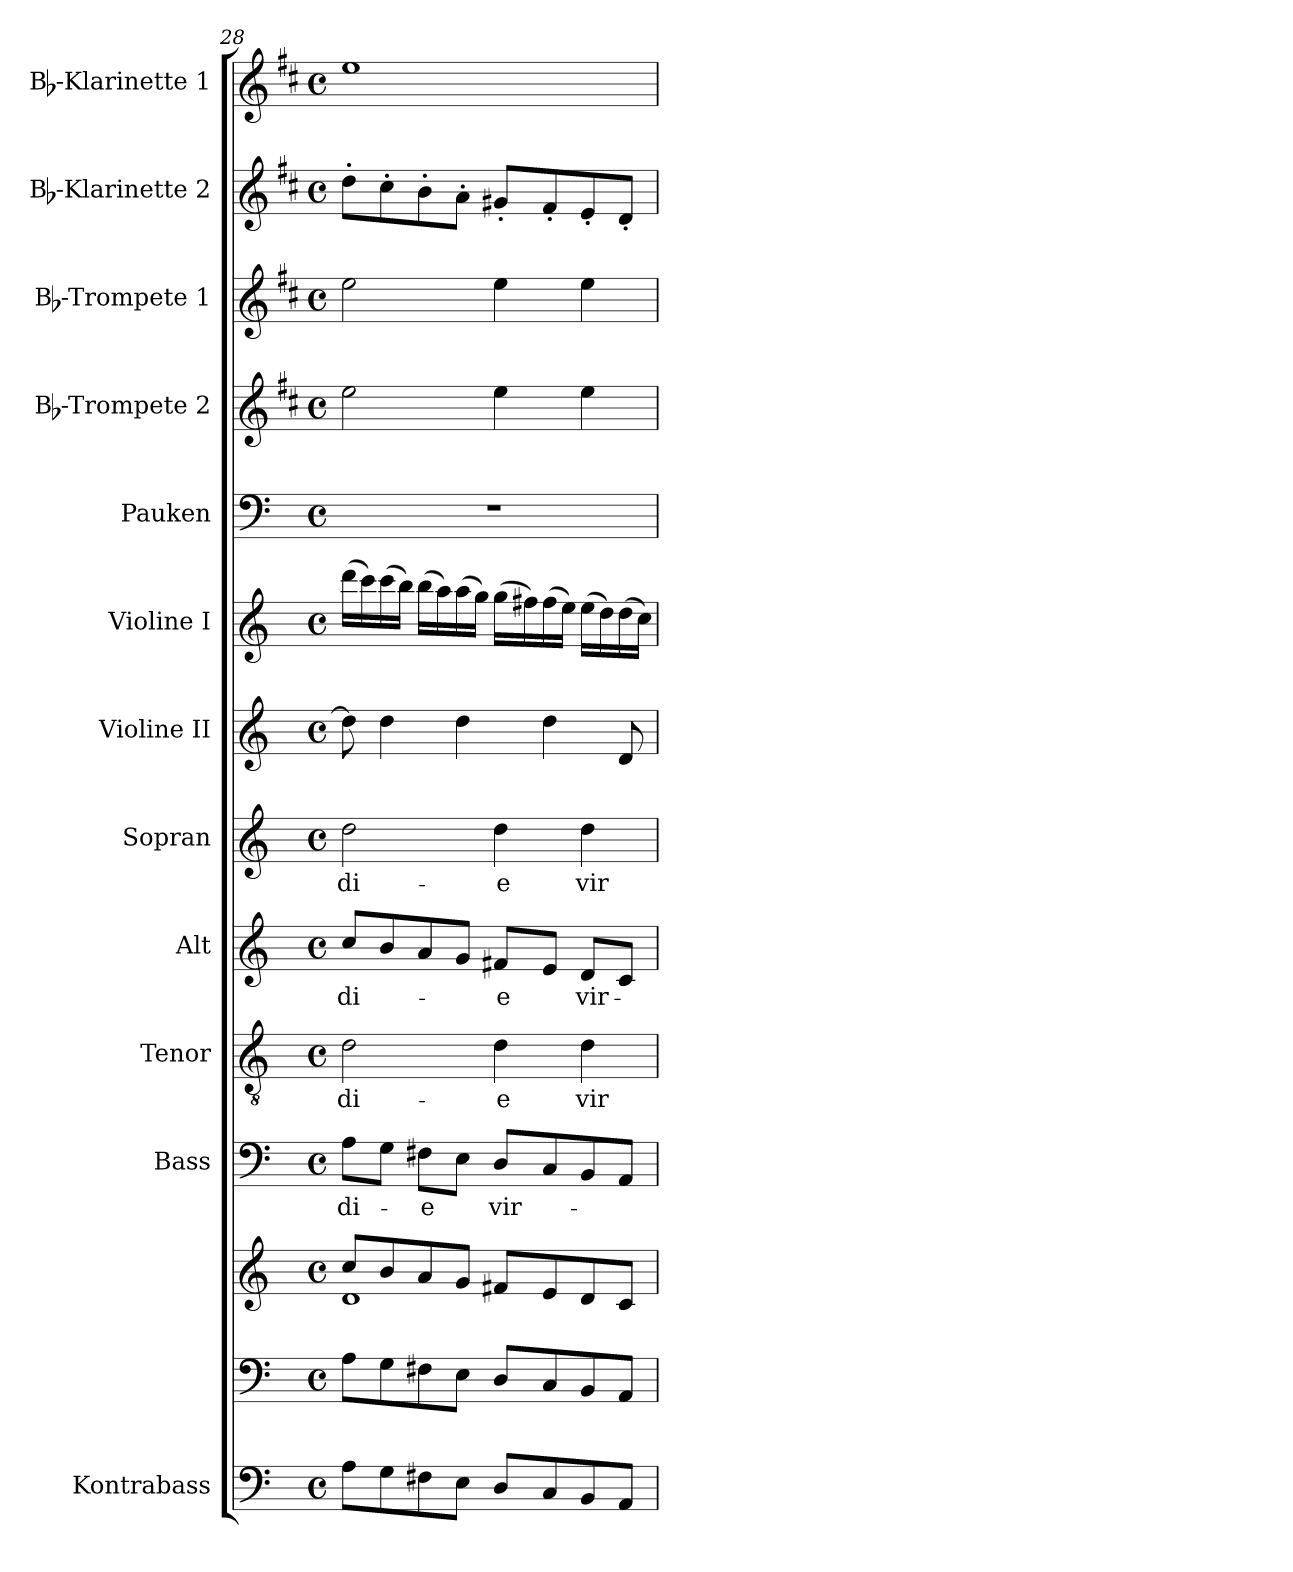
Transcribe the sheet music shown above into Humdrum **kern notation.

**kern	**kern	**kern	**kern	**text	**kern	**text	**kern	**text	**kern	**text	**kern	**kern	**kern	**kern	**kern	**kern	**kern
*part13	*part12	*part12	*part11	*part11	*part10	*part10	*part9	*part9	*part8	*part8	*part7	*part6	*part5	*part4	*part3	*part2	*part1
*staff14	*staff13	*staff12	*staff11	*staff11	*staff10	*staff10	*staff9	*staff9	*staff8	*staff8	*staff7	*staff6	*staff5	*staff4	*staff3	*staff2	*staff1
*I"Kontrabass	*	*	*I"Bass	*	*I"Tenor	*	*I"Alt	*	*I"Sopran	*	*I"Violine II	*I"Violine I	*I"Pauken	*I"Bb-Trompete 2	*I"Bb-Trompete 1	*I"Bb-Klarinette 2	*I"Bb-Klarinette 1
*I'Kb.	*	*	*I'B.	*	*I'T.	*	*I'A.	*	*I'S.	*	*I'Vl. II	*I'Vl. I	*I'Pk.	*I'Bb Trp. 2	*I'Bb Trp. 1	*I'Bb Kl. 2	*I'Bb Kl. 1
*clefF4	*clefF4	*clefG2	*clefF4	*	*clefGv2	*	*clefG2	*	*clefG2	*	*clefG2	*clefG2	*clefF4	*clefG2	*clefG2	*clefG2	*clefG2
*ITrd7c12	*	*	*	*	*	*	*	*	*	*	*	*	*	*ITrd1c2	*ITrd1c2	*ITrd1c2	*ITrd1c2
*k[]	*k[]	*k[]	*k[]	*	*k[]	*	*k[]	*	*k[]	*	*k[]	*k[]	*k[]	*k[]	*k[]	*k[]	*k[]
*C:	*C:	*C:	*C:	*	*C:	*	*C:	*	*C:	*	*C:	*C:	*C:	*C:	*C:	*C:	*C:
*M4/4	*M4/4	*M4/4	*M4/4	*	*M4/4	*	*M4/4	*	*M4/4	*	*M4/4	*M4/4	*M4/4	*M4/4	*M4/4	*M4/4	*M4/4
*met(c)	*met(c)	*met(c)	*met(c)	*	*met(c)	*	*met(c)	*	*met(c)	*	*met(c)	*met(c)	*met(c)	*met(c)	*met(c)	*met(c)	*met(c)
=28	=28	=28	=28	=28	=28	=28	=28	=28	=28	=28	=28	=28	=28	=28	=28	=28	=28
*	*	*^	*	*	*	*	*	*	*	*	*	*	*	*	*	*	*
!	!	!	!	!	!LO:LY:b	!	!LO:LY:b	!	!LO:LY:b	!	!LO:LY:b	!	!	!	!	!	!	!
8AA\L	8A\L	8cc/L	1d	8A\L	di-	2d\	di-	8cc/L	di-	2dd\	di-	8dd\]	(>16ddd\LL	1r	2dd\	2dd\	8cc'>\L	1dd
.	.	.	.	.	.	.	.	.	.	.	.	.	16ccc\)	.	.	.	.	.
8GG\	8G\	8b/	.	8G\J	.	.	.	8b/	.	.	.	4dd\	(>16ccc\	.	.	.	8b'>\	.
.	.	.	.	.	.	.	.	.	.	.	.	.	16bb\JJ)	.	.	.	.	.
!	!	!	!	!	!LO:LY:b	!	!	!	!	!	!	!	!	!	!	!	!	!
8FF#X\	8F#X\	8a/	.	8F#X\L	-e	.	.	8a/	.	.	.	.	(>16bb\LL	.	.	.	8a'>\	.
.	.	.	.	.	.	.	.	.	.	.	.	.	16aa\)	.	.	.	.	.
8EE\J	8E\J	8g/J	.	8E\J	.	.	.	8g/J	.	.	.	4dd\	(>16aa\	.	.	.	8g'>\J	.
.	.	.	.	.	.	.	.	.	.	.	.	.	16gg\JJ)	.	.	.	.	.
!	!	!	!	!	!LO:LY:b	!	!LO:LY:b	!	!LO:LY:b	!	!LO:LY:b	!	!	!	!	!	!	!
8DD/L	8D/L	8f#X/L	.	8D/L	vir-	4d\	-e	8f#X/L	-e	4dd\	-e	.	(>16gg\LL	.	4dd\	4dd\	8f#X'</L	.
.	.	.	.	.	.	.	.	.	.	.	.	.	16ff#X\)	.	.	.	.	.
8CC/	8C/	8e/	.	8C/	.	.	.	8e/J	.	.	.	4dd\	(>16ff#\	.	.	.	8e'</	.
.	.	.	.	.	.	.	.	.	.	.	.	.	16ee\JJ)	.	.	.	.	.
!	!	!	!	!	!	!	!LO:LY:b	!	!LO:LY:b	!	!LO:LY:b	!	!	!	!	!	!	!
8BBB/	8BB/	8d/	.	8BB/	.	4d\	vir-	8d/L	vir-	4dd\	vir-	.	(>16ee\LL	.	4dd\	4dd\	8d'</	.
.	.	.	.	.	.	.	.	.	.	.	.	.	16dd\)	.	.	.	.	.
8AAA/J	8AA/J	8c/J	.	8AA/J	.	.	.	8c/J	.	.	.	8d/	(>16dd\	.	.	.	8c'</J	.
.	.	.	.	.	.	.	.	.	.	.	.	.	16cc\JJ)	.	.	.	.	.
*	*	*v	*v	*	*	*	*	*	*	*	*	*	*	*	*	*	*	*
=	=	=	=	=	=	=	=	=	=	=	=	=	=	=	=	=	=
*-	*-	*-	*-	*-	*-	*-	*-	*-	*-	*-	*-	*-	*-	*-	*-	*-	*-
